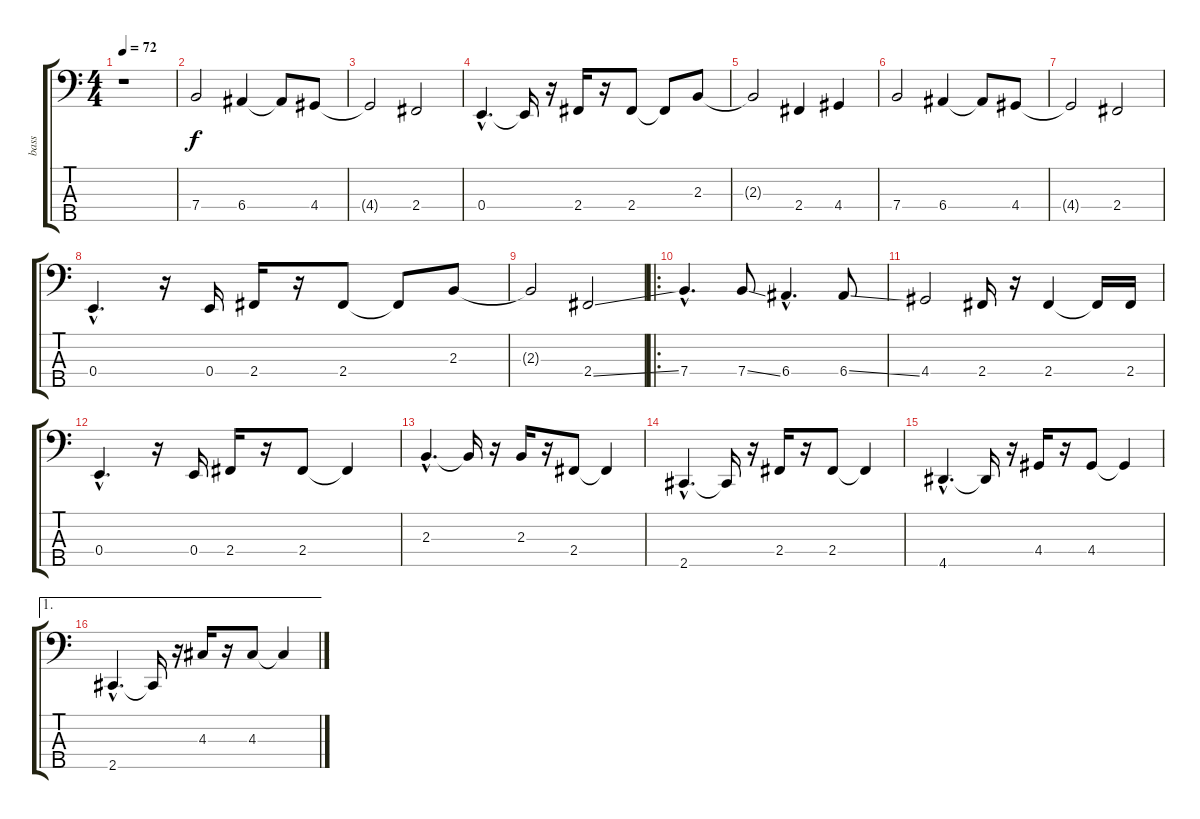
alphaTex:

\track ("bass" "bass") {instrument electricbassfinger}
\staff {score tabs}
\tuning (G2 D2 A1 E1 B0) {hide}
\ts (4 4)
\tempo 72
\clef f4
\ks c
r.1{dy f instrument electricbassfinger} |
7.4.2 6.4.4 6.4{t}.8 4.4.8 |
4.4{t}.2 2.4.2 |
0.4{hac}.4{d} 0.4{t}.16 r.16 2.4.16 r.16 2.4.8 2.4{t}.8 2.3.8 |
2.3{t}.2 2.4.4 4.4.4 |
7.4.2 6.4.4 6.4{t}.8 4.4.8 |
4.4{t}.2 2.4.2 |
0.4{hac}.4{d} r.16 0.4.16 2.4.16 r.16 2.4.8 2.4{t}.8 2.3.8 |
2.3{t}.2 2.4{ss}.2 |
\ro
7.4{hac}.4{d} 7.4{ss}.8 6.4{hac}.4{d} 6.4{ss}.8 |
4.4.2 2.4.16 r.16 2.4.4 2.4{t}.16 2.4.16 |
0.4{hac}.4{d} r.16 0.4.16 2.4.16 r.16 2.4.8 2.4{t}.4 |
2.3{hac}.4{d} 2.3{t}.16 r.16 2.3.16 r.16 2.4.8 2.4{t}.4 |
2.5{hac}.4{d} 2.5{t}.16 r.16 2.4.16 r.16 2.4.8 2.4{t}.4 |
4.5{hac}.4{d} 4.5{t}.16 r.16 4.4.16 r.16 4.4.8 4.4{t}.4 |
\ae 1
2.5{hac}.4{d} 2.5{t}.16 r.16 4.3.16 r.16 4.3.8 4.3{t}.4
